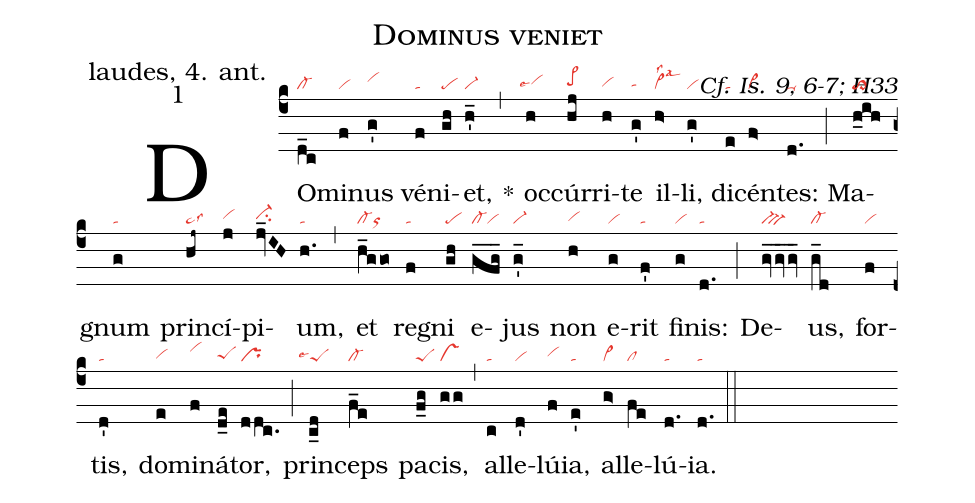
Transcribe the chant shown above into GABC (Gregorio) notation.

name: Dominus veniet;
office-part: laudes, 4. ant.;
mode: 1;
commentary: Cf. Is. 9, 6-7; H33;
nabc-lines: 1;
%%
(c4)
DO(d_c|cl-)mi(f|vi)nus(g'|vihi) vé(f|ta)ni(gh|pe)et,(h'_|vi-) *(,)
oc(h|``vihhlse7)cúr(hj|pe>hh)ri(h|vihg)te(g'|tahg) il(h>|vi>lss2lsal3)li,(g'|vi) di(e|ta)cén(f>|vi>)tes:(d.|ta-) (;)
% FIXME: to>2 ?
Ma(h_ih|to>)gnum(g|ta) prin(hj~|ta>lss3)cí(j|vihh)pi(jv_IH|ci-hh)um,(h.|ta) (,)
et(h_ggo|cl-or) re(f|ta)gni(gh|pe) e(g_f_g_|cl-vi)jus(g'_|vi-) non(h|vihg) e(g|vi)rit(f'|ta) fi(g|vi)nis:(d.|ta) (;)
De(gv_/gv_/gv_|tv-)us,(g_d|cl-) for(f|vi)tis,(d'|ta) do(e|vihg)mi(f|vihj)ná(d_e|peShg)tor,(ddc.|pr) (;)
prin(c_d|```peSlse4)ceps(f_e|cl-) pa(f_g|peS)cis,(gg|vs) (,)
al(c|ta)le(d'|vi)lú(f|vihh)ia,(e'|ta) al(g>|vi>)le(fe|cl)lú(d.|ta)ia.(d.|ta) (::)
